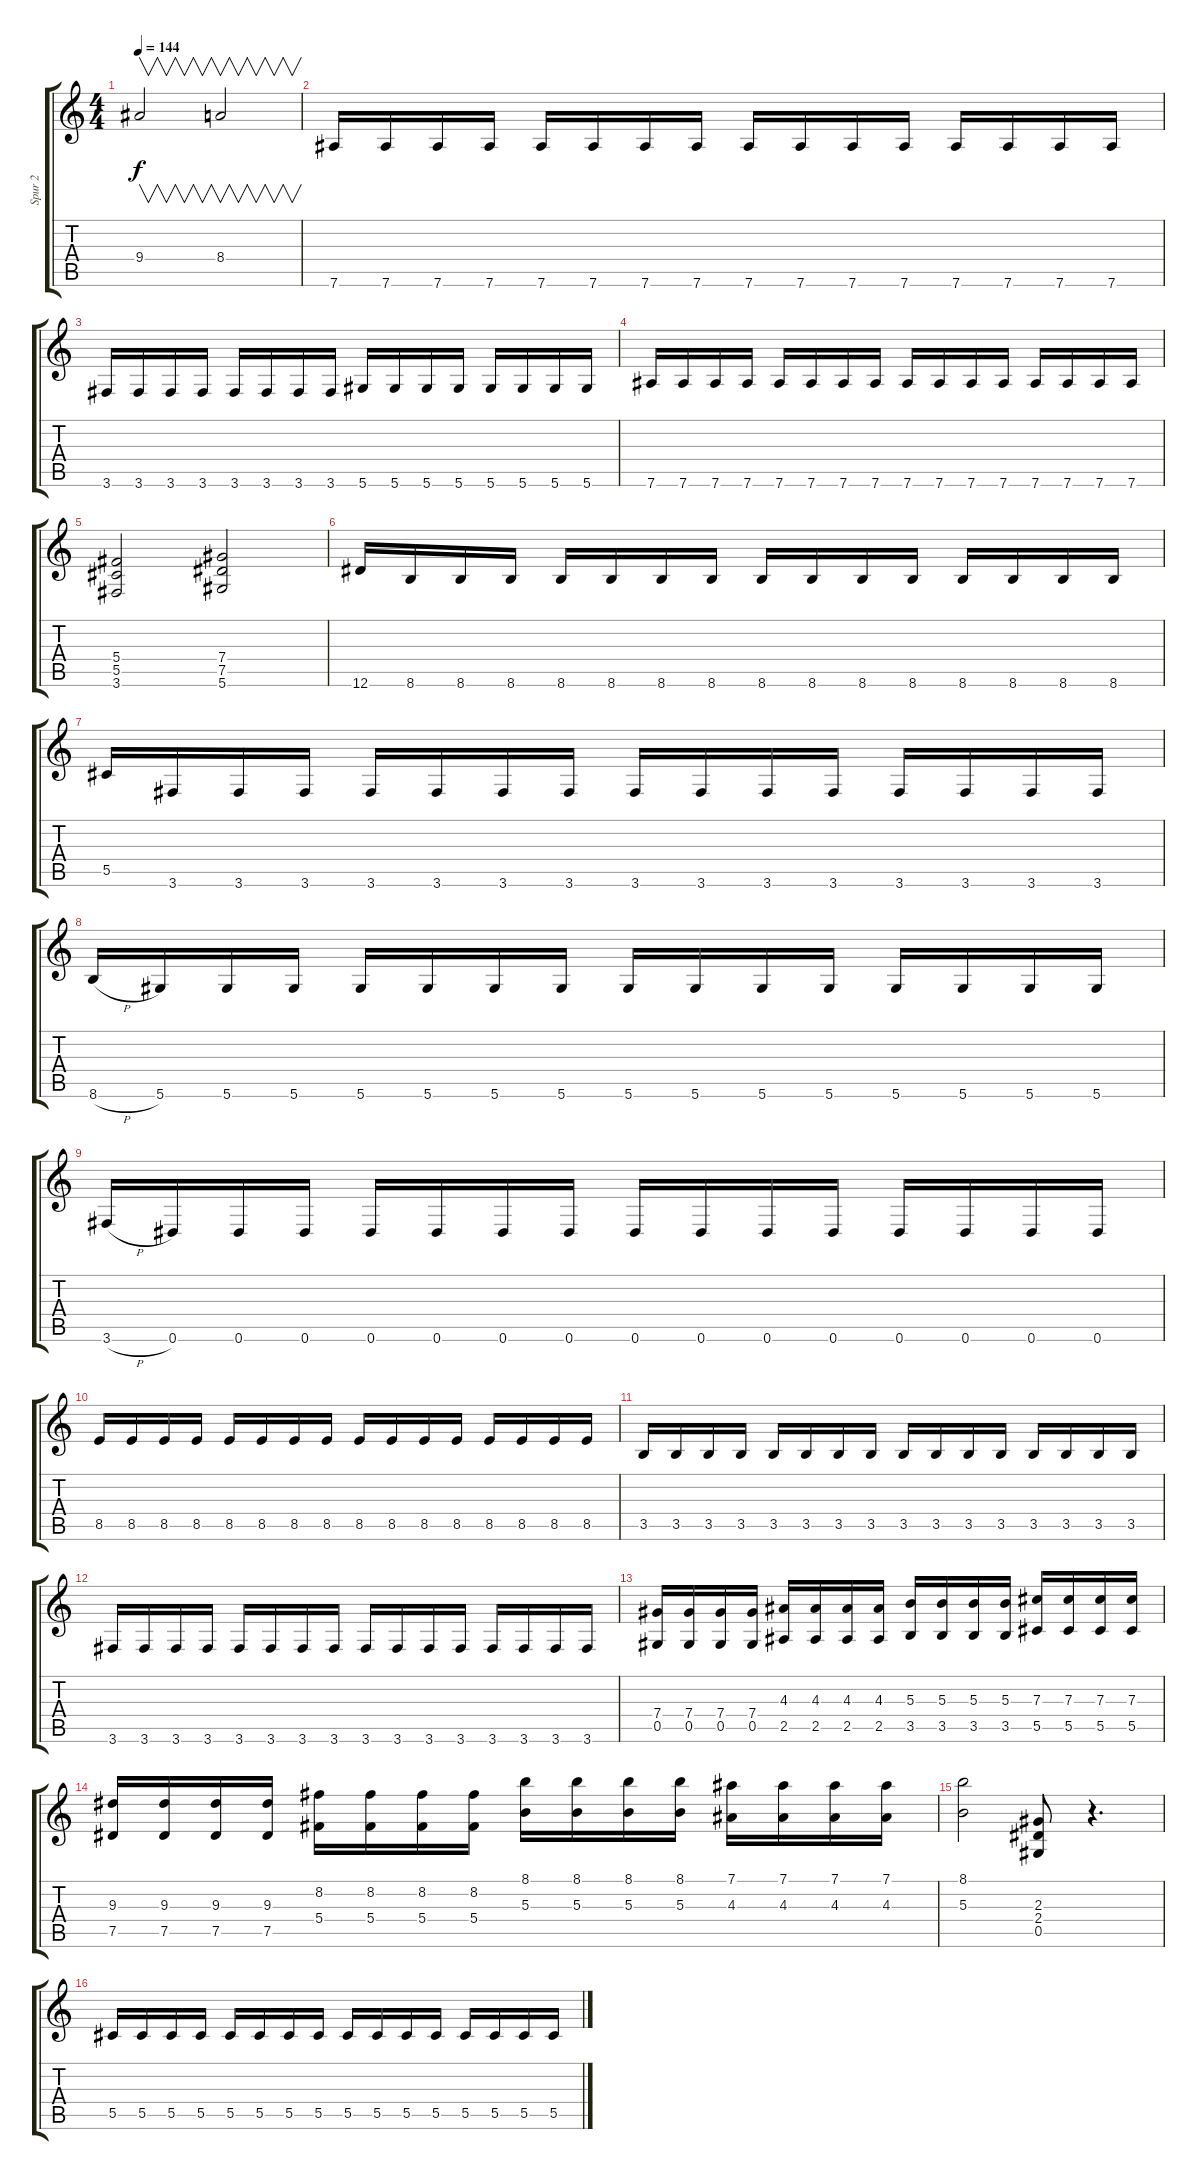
\track ("Spur 2" "Spur 2") {instrument distortionguitar}
\staff {score tabs}
\tuning (Eb4 Bb3 Gb3 Db3 Ab2 Eb2) {hide}
\ts (4 4)
\tempo 144
\clef g2
\ks c
9.4.2{v dy f} 8.4.2{v} |
7.6.16 7.6.16 7.6.16 7.6.16 7.6.16 7.6.16 7.6.16 7.6.16 7.6.16 7.6.16 7.6.16 7.6.16 7.6.16 7.6.16 7.6.16 7.6.16 |
3.6.16 3.6.16 3.6.16 3.6.16 3.6.16 3.6.16 3.6.16 3.6.16 5.6.16 5.6.16 5.6.16 5.6.16 5.6.16 5.6.16 5.6.16 5.6.16 |
7.6.16 7.6.16 7.6.16 7.6.16 7.6.16 7.6.16 7.6.16 7.6.16 7.6.16 7.6.16 7.6.16 7.6.16 7.6.16 7.6.16 7.6.16 7.6.16 |
(5.4 5.5 3.6).2 (7.4 7.5 5.6).2 |
12.6.16 8.6.16 8.6.16 8.6.16 8.6.16 8.6.16 8.6.16 8.6.16 8.6.16 8.6.16 8.6.16 8.6.16 8.6.16 8.6.16 8.6.16 8.6.16 |
5.5.16 3.6.16 3.6.16 3.6.16 3.6.16 3.6.16 3.6.16 3.6.16 3.6.16 3.6.16 3.6.16 3.6.16 3.6.16 3.6.16 3.6.16 3.6.16 |
8.6{h}.16 5.6.16 5.6.16 5.6.16 5.6.16 5.6.16 5.6.16 5.6.16 5.6.16 5.6.16 5.6.16 5.6.16 5.6.16 5.6.16 5.6.16 5.6.16 |
3.6{h}.16 0.6.16 0.6.16 0.6.16 0.6.16 0.6.16 0.6.16 0.6.16 0.6.16 0.6.16 0.6.16 0.6.16 0.6.16 0.6.16 0.6.16 0.6.16 |
8.5.16 8.5.16 8.5.16 8.5.16 8.5.16 8.5.16 8.5.16 8.5.16 8.5.16 8.5.16 8.5.16 8.5.16 8.5.16 8.5.16 8.5.16 8.5.16 |
3.5.16 3.5.16 3.5.16 3.5.16 3.5.16 3.5.16 3.5.16 3.5.16 3.5.16 3.5.16 3.5.16 3.5.16 3.5.16 3.5.16 3.5.16 3.5.16 |
3.6.16 3.6.16 3.6.16 3.6.16 3.6.16 3.6.16 3.6.16 3.6.16 3.6.16 3.6.16 3.6.16 3.6.16 3.6.16 3.6.16 3.6.16 3.6.16 |
(7.4 0.5).16 (7.4 0.5).16 (7.4 0.5).16 (7.4 0.5).16 (4.3 2.5).16 (4.3 2.5).16 (4.3 2.5).16 (4.3 2.5).16 (5.3 3.5).16 (5.3 3.5).16 (5.3 3.5).16 (5.3 3.5).16 (7.3 5.5).16 (7.3 5.5).16 (7.3 5.5).16 (7.3 5.5).16 |
(9.3 7.5).16 (9.3 7.5).16 (9.3 7.5).16 (9.3 7.5).16 (8.2 5.4).16 (8.2 5.4).16 (8.2 5.4).16 (8.2 5.4).16 (8.1 5.3).16 (8.1 5.3).16 (8.1 5.3).16 (8.1 5.3).16 (7.1 4.3).16 (7.1 4.3).16 (7.1 4.3).16 (7.1 4.3).16 |
(8.1 5.3).2 (2.3 2.4 0.5).8 r.4{d} |
5.5.16 5.5.16 5.5.16 5.5.16 5.5.16 5.5.16 5.5.16 5.5.16 5.5.16 5.5.16 5.5.16 5.5.16 5.5.16 5.5.16 5.5.16 5.5.16
